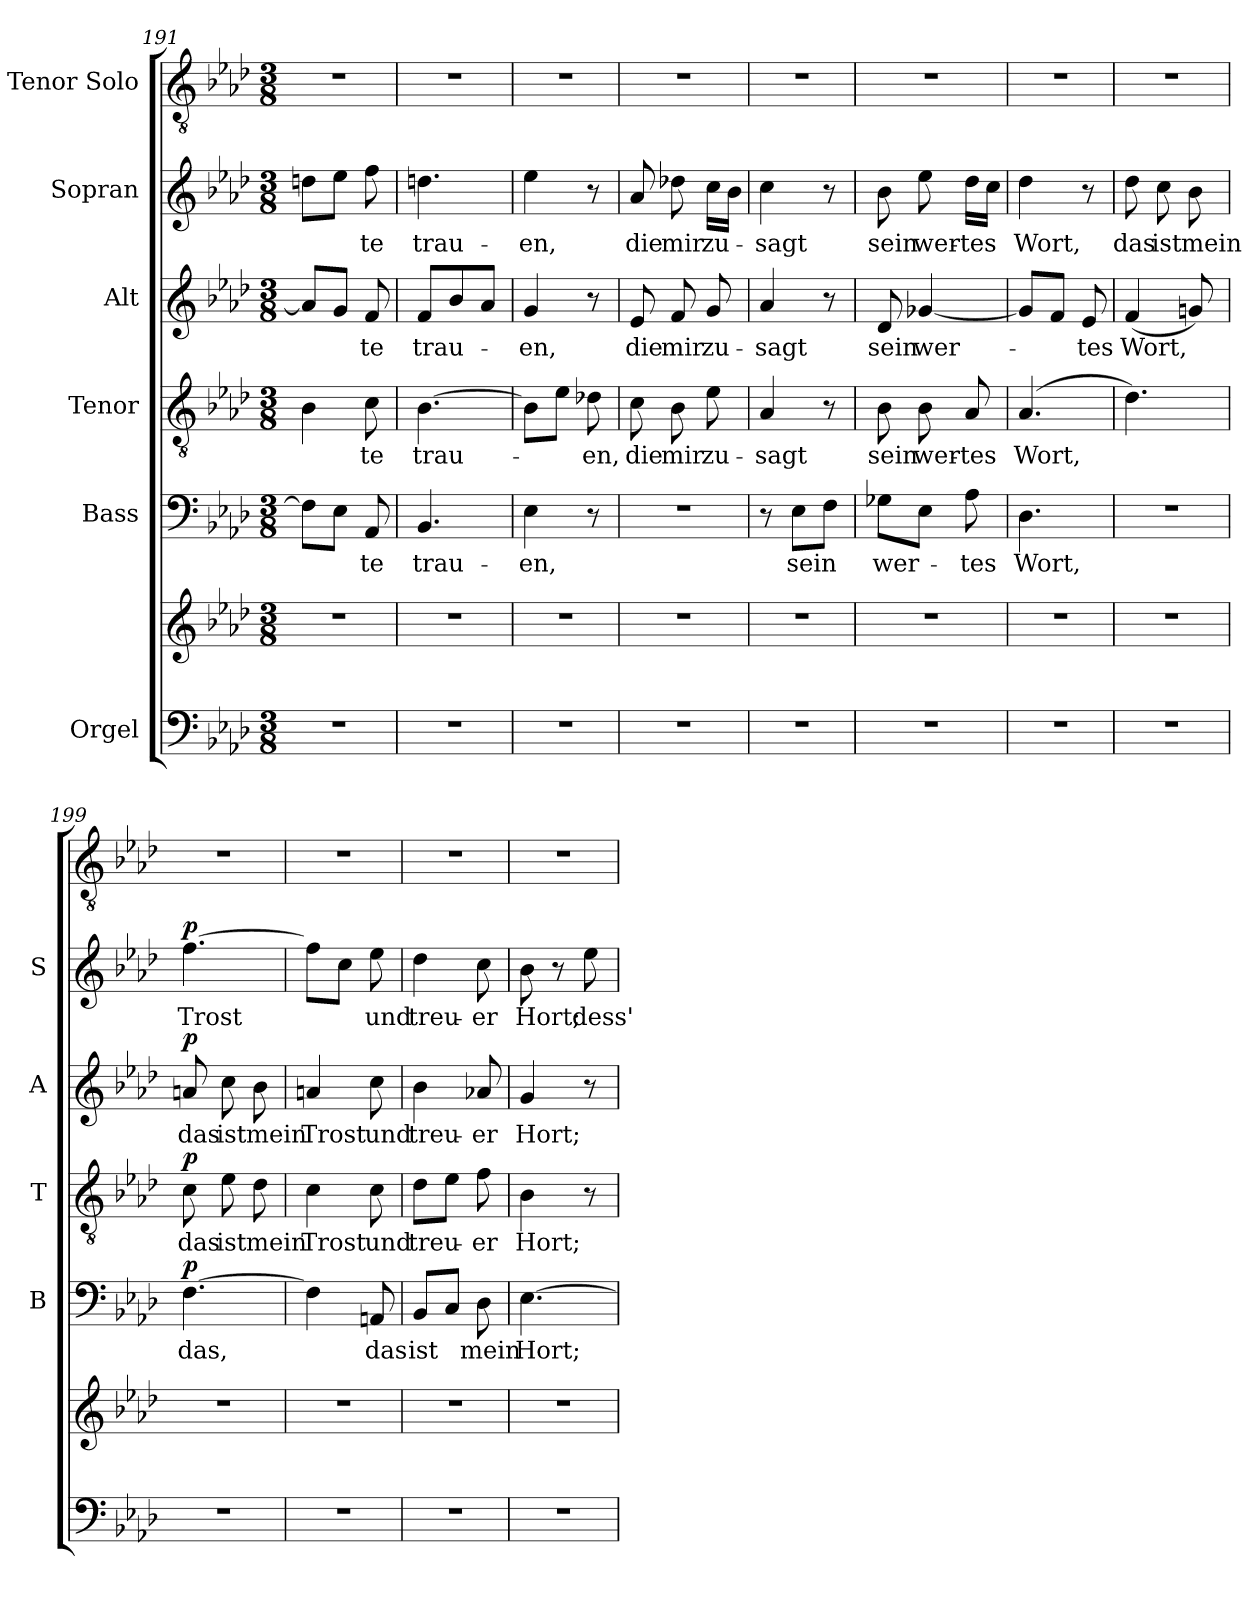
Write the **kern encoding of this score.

**kern	**kern	**kern	**text	**dynam	**kern	**text	**dynam	**kern	**text	**dynam	**kern	**text	**dynam	**kern
*part6	*part6	*part5	*part5	*part5	*part4	*part4	*part4	*part3	*part3	*part3	*part2	*part2	*part2	*part1
*staff7	*staff6	*staff5	*staff5	*staff5	*staff4	*staff4	*staff4	*staff3	*staff3	*staff3	*staff2	*staff2	*staff2	*staff1
*I"Orgel	*	*I"Bass	*	*	*I"Tenor	*	*	*I"Alt	*	*	*I"Sopran	*	*	*I"Tenor Solo
*	*	*I'B	*	*	*I'T	*	*	*I'A	*	*	*I'S	*	*	*
*clefF4	*clefG2	*clefF4	*	*	*clefGv2	*	*	*clefG2	*	*	*clefG2	*	*	*clefGv2
*k[b-e-a-d-]	*k[b-e-a-d-]	*k[b-e-a-d-]	*	*	*k[b-e-a-d-]	*	*	*k[b-e-a-d-]	*	*	*k[b-e-a-d-]	*	*	*k[b-e-a-d-]
*M3/8	*M3/8	*M3/8	*	*	*M3/8	*	*	*M3/8	*	*	*M3/8	*	*	*M3/8
=191	=191	=191	=191	=191	=191	=191	=191	=191	=191	=191	=191	=191	=191	=191
4.r	4.r	8F\L]	.	.	4B-\	.	.	8a-/L]	.	.	8ddn\L	.	.	4.r
.	.	8E-\J	.	.	.	.	.	8g/J	.	.	8ee-\J	.	.	.
.	.	8AA-/	-te	.	8c\	-te	.	8f/	-te	.	8ff\	-te	.	.
=192	=192	=192	=192	=192	=192	=192	=192	=192	=192	=192	=192	=192	=192	=192
4.r	4.r	4.BB-/	trau-	.	[4.B-\	trau-	.	8f/L	trau-	.	4.ddn\	trau-	.	4.r
.	.	.	.	.	.	.	.	8b-/	.	.	.	.	.	.
.	.	.	.	.	.	.	.	8a-/J	.	.	.	.	.	.
=193	=193	=193	=193	=193	=193	=193	=193	=193	=193	=193	=193	=193	=193	=193
4.r	4.r	4E-\	-en,	.	8B-\L]	.	.	4g/	-en,	.	4ee-\	-en,	.	4.r
.	.	.	.	.	8e-\J	.	.	.	.	.	.	.	.	.
.	.	8r	.	.	8d-X\	-en,	.	8r	.	.	8r	.	.	.
=194	=194	=194	=194	=194	=194	=194	=194	=194	=194	=194	=194	=194	=194	=194
4.r	4.r	4.r	.	.	8c\	die	.	8e-/	die	.	8a-/	die	.	4.r
.	.	.	.	.	8B-\	mir	.	8f/	mir	.	8dd-X\	mir	.	.
.	.	.	.	.	8e-\	zu-	.	8g/	zu-	.	16cc\LL	zu-	.	.
.	.	.	.	.	.	.	.	.	.	.	16b-\JJ	.	.	.
=195	=195	=195	=195	=195	=195	=195	=195	=195	=195	=195	=195	=195	=195	=195
4.r	4.r	8r	.	.	4A-/	-sagt	.	4a-/	-sagt	.	4cc\	-sagt	.	4.r
.	.	8E-\L	sein	.	.	.	.	.	.	.	.	.	.	.
.	.	8F\J	.	.	8r	.	.	8r	.	.	8r	.	.	.
=196	=196	=196	=196	=196	=196	=196	=196	=196	=196	=196	=196	=196	=196	=196
4.r	4.r	8G-X\L	wer-	.	8B-\	sein	.	8d-/	sein	.	8b-\	sein	.	4.r
.	.	8E-\J	.	.	8B-\	wer-	.	[4g-X/	wer-	.	8ee-\	wer-	.	.
.	.	8A-\	-tes	.	8A-/	-tes	.	.	.	.	16dd-\LL	-tes	.	.
.	.	.	.	.	.	.	.	.	.	.	16cc\JJ	.	.	.
=197	=197	=197	=197	=197	=197	=197	=197	=197	=197	=197	=197	=197	=197	=197
4.r	4.r	4.D-\	Wort,	.	(>4.A-/	Wort,	.	8g-/L]	.	.	4dd-\	Wort,	.	4.r
.	.	.	.	.	.	.	.	8f/J	.	.	.	.	.	.
.	.	.	.	.	.	.	.	8e-/	-tes	.	8r	.	.	.
!!LO:LB:g=z
=198	=198	=198	=198	=198	=198	=198	=198	=198	=198	=198	=198	=198	=198	=198
4.r	4.r	4.r	.	.	4.d-\)	.	.	(4f/	Wort,	.	8dd-\	das	.	4.r
.	.	.	.	.	.	.	.	.	.	.	8cc\	ist	.	.
.	.	.	.	.	.	.	.	8gn/)	.	.	8b-\	mein	.	.
=199	=199	=199	=199	=199	=199	=199	=199	=199	=199	=199	=199	=199	=199	=199
!	!	!	!	!LO:DY:a	!	!	!LO:DY:a	!	!	!LO:DY:a	!	!	!LO:DY:a	!
4.r	4.r	[4.F\	das,	p	8c\	das	p	8an/	das	p	[4.ff\	Trost	p	4.r
.	.	.	.	.	8e-\	ist	.	8cc\	ist	.	.	.	.	.
.	.	.	.	.	8d-\	mein	.	8b-\	mein	.	.	.	.	.
=200	=200	=200	=200	=200	=200	=200	=200	=200	=200	=200	=200	=200	=200	=200
4.r	4.r	4F\]	.	.	4c\	Trost	.	4an/	Trost	.	8ff\L]	.	.	4.r
.	.	.	.	.	.	.	.	.	.	.	8cc\J	.	.	.
.	.	8AAn/	das	.	8c\	und	.	8cc\	und	.	8ee-\	und	.	.
=201	=201	=201	=201	=201	=201	=201	=201	=201	=201	=201	=201	=201	=201	=201
4.r	4.r	8BB-/L	ist	.	8d-\L	-treu-	.	4b-\	treu-	.	4dd-\	treu-	.	4.r
.	.	8C/J	.	.	8e-\J	.	.	.	.	.	.	.	.	.
.	.	8D-\	mein	.	8f\	-er	.	8a-X/	-er	.	8cc\	-er	.	.
=202	=202	=202	=202	=202	=202	=202	=202	=202	=202	=202	=202	=202	=202	=202
4.r	4.r	[4.E-\	Hort;	.	4B-\	Hort;	.	4g/	Hort;	.	8b-\	Hort;	.	4.r
.	.	.	.	.	.	.	.	.	.	.	8r	.	.	.
.	.	.	.	.	8r	.	.	8r	.	.	8ee-\	dess'	.	.
=	=	=	=	=	=	=	=	=	=	=	=	=	=	=
*-	*-	*-	*-	*-	*-	*-	*-	*-	*-	*-	*-	*-	*-	*-
